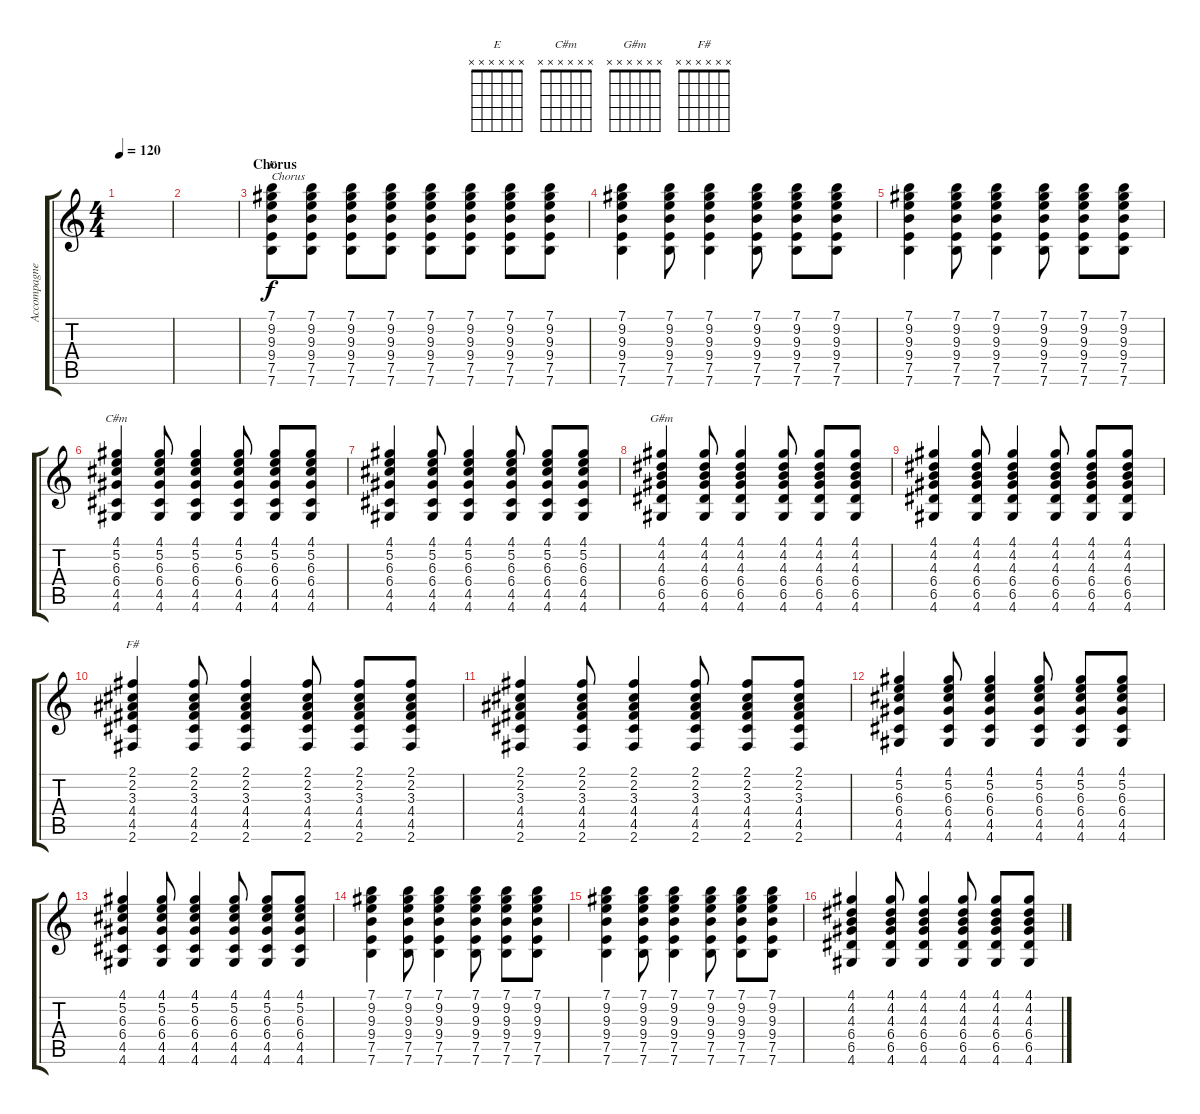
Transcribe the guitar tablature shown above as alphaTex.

\track ("Accompagnement" "Accompagne") {instrument electricguitarmuted}
\staff {score tabs}
\tuning (E4 B3 G3 D3 A2 E2) {hide}
\chord ("E" x x x x x x) {firstfret 0}
\chord ("C#m" x x x x x x) {firstfret 0}
\chord ("G#m" x x x x x x) {firstfret 0}
\chord ("F#" x x x x x x) {firstfret 0}
\ts (4 4)
\tempo 120
\clef g2
\ks c
|
|
\section ("" "Chorus")
(7.1 9.2 9.3 9.4 7.5 7.6).8{ch "E" txt "Chorus"} (7.1 9.2 9.3 9.4 7.5 7.6).8 (7.1 9.2 9.3 9.4 7.5 7.6).8 (7.1 9.2 9.3 9.4 7.5 7.6).8 (7.1 9.2 9.3 9.4 7.5 7.6).8 (7.1 9.2 9.3 9.4 7.5 7.6).8 (7.1 9.2 9.3 9.4 7.5 7.6).8 (7.1 9.2 9.3 9.4 7.5 7.6).8 |
(7.1 9.2 9.3 9.4 7.5 7.6).4 (7.1 9.2 9.3 9.4 7.5 7.6).8 (7.1 9.2 9.3 9.4 7.5 7.6).4 (7.1 9.2 9.3 9.4 7.5 7.6).8 (7.1 9.2 9.3 9.4 7.5 7.6).8 (7.1 9.2 9.3 9.4 7.5 7.6).8 |
(7.1 9.2 9.3 9.4 7.5 7.6).4 (7.1 9.2 9.3 9.4 7.5 7.6).8 (7.1 9.2 9.3 9.4 7.5 7.6).4 (7.1 9.2 9.3 9.4 7.5 7.6).8 (7.1 9.2 9.3 9.4 7.5 7.6).8 (7.1 9.2 9.3 9.4 7.5 7.6).8 |
(4.1 5.2 6.3 6.4 4.5 4.6).4{ch "C#m"} (4.1 5.2 6.3 6.4 4.5 4.6).8 (4.1 5.2 6.3 6.4 4.5 4.6).4 (4.1 5.2 6.3 6.4 4.5 4.6).8 (4.1 5.2 6.3 6.4 4.5 4.6).8 (4.1 5.2 6.3 6.4 4.5 4.6).8 |
(4.1 5.2 6.3 6.4 4.5 4.6).4 (4.1 5.2 6.3 6.4 4.5 4.6).8 (4.1 5.2 6.3 6.4 4.5 4.6).4 (4.1 5.2 6.3 6.4 4.5 4.6).8 (4.1 5.2 6.3 6.4 4.5 4.6).8 (4.1 5.2 6.3 6.4 4.5 4.6).8 |
(4.1 4.2 4.3 6.4 6.5 4.6).4{ch "G#m"} (4.1 4.2 4.3 6.4 6.5 4.6).8 (4.1 4.2 4.3 6.4 6.5 4.6).4 (4.1 4.2 4.3 6.4 6.5 4.6).8 (4.1 4.2 4.3 6.4 6.5 4.6).8 (4.1 4.2 4.3 6.4 6.5 4.6).8 |
(4.1 4.2 4.3 6.4 6.5 4.6).4 (4.1 4.2 4.3 6.4 6.5 4.6).8 (4.1 4.2 4.3 6.4 6.5 4.6).4 (4.1 4.2 4.3 6.4 6.5 4.6).8 (4.1 4.2 4.3 6.4 6.5 4.6).8 (4.1 4.2 4.3 6.4 6.5 4.6).8 |
(2.1 2.2 3.3 4.4 4.5 2.6).4{ch "F#"} (2.1 2.2 3.3 4.4 4.5 2.6).8 (2.1 2.2 3.3 4.4 4.5 2.6).4 (2.1 2.2 3.3 4.4 4.5 2.6).8 (2.1 2.2 3.3 4.4 4.5 2.6).8 (2.1 2.2 3.3 4.4 4.5 2.6).8 |
(2.1 2.2 3.3 4.4 4.5 2.6).4 (2.1 2.2 3.3 4.4 4.5 2.6).8 (2.1 2.2 3.3 4.4 4.5 2.6).4 (2.1 2.2 3.3 4.4 4.5 2.6).8 (2.1 2.2 3.3 4.4 4.5 2.6).8 (2.1 2.2 3.3 4.4 4.5 2.6).8 |
(4.1 5.2 6.3 6.4 4.5 4.6).4 (4.1 5.2 6.3 6.4 4.5 4.6).8 (4.1 5.2 6.3 6.4 4.5 4.6).4 (4.1 5.2 6.3 6.4 4.5 4.6).8 (4.1 5.2 6.3 6.4 4.5 4.6).8 (4.1 5.2 6.3 6.4 4.5 4.6).8 |
(4.1 5.2 6.3 6.4 4.5 4.6).4 (4.1 5.2 6.3 6.4 4.5 4.6).8 (4.1 5.2 6.3 6.4 4.5 4.6).4 (4.1 5.2 6.3 6.4 4.5 4.6).8 (4.1 5.2 6.3 6.4 4.5 4.6).8 (4.1 5.2 6.3 6.4 4.5 4.6).8 |
(7.1 9.2 9.3 9.4 7.5 7.6).4 (7.1 9.2 9.3 9.4 7.5 7.6).8 (7.1 9.2 9.3 9.4 7.5 7.6).4 (7.1 9.2 9.3 9.4 7.5 7.6).8 (7.1 9.2 9.3 9.4 7.5 7.6).8 (7.1 9.2 9.3 9.4 7.5 7.6).8 |
(7.1 9.2 9.3 9.4 7.5 7.6).4 (7.1 9.2 9.3 9.4 7.5 7.6).8 (7.1 9.2 9.3 9.4 7.5 7.6).4 (7.1 9.2 9.3 9.4 7.5 7.6).8 (7.1 9.2 9.3 9.4 7.5 7.6).8 (7.1 9.2 9.3 9.4 7.5 7.6).8 |
(4.1 4.2 4.3 6.4 6.5 4.6).4 (4.1 4.2 4.3 6.4 6.5 4.6).8 (4.1 4.2 4.3 6.4 6.5 4.6).4 (4.1 4.2 4.3 6.4 6.5 4.6).8 (4.1 4.2 4.3 6.4 6.5 4.6).8 (4.1 4.2 4.3 6.4 6.5 4.6).8
